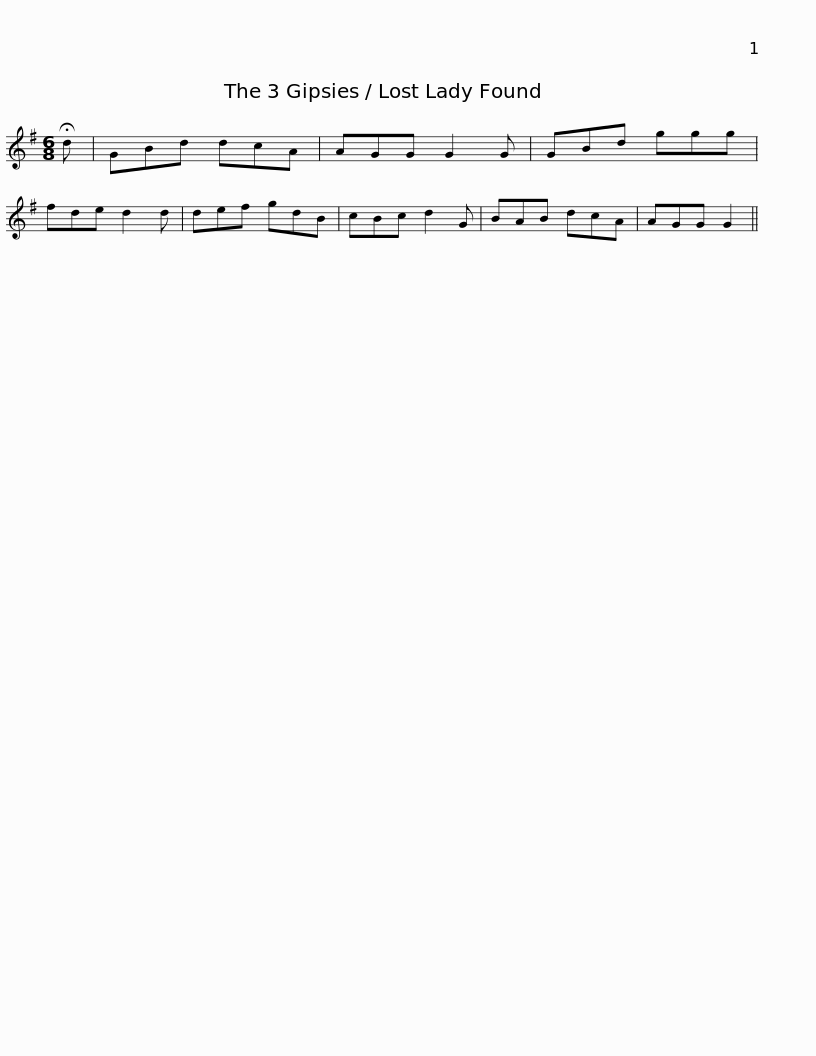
X:1
L:1/8
M:6/8
I:linebreak $
K:G
V:1 treble
V:1
 !fermata!d | GBd dcA | AGG G2 G | GBd ggg |$ fde d2 d | %5
 def gdB | cBc d2 G | BAB dcA | AGG G2 || %9
